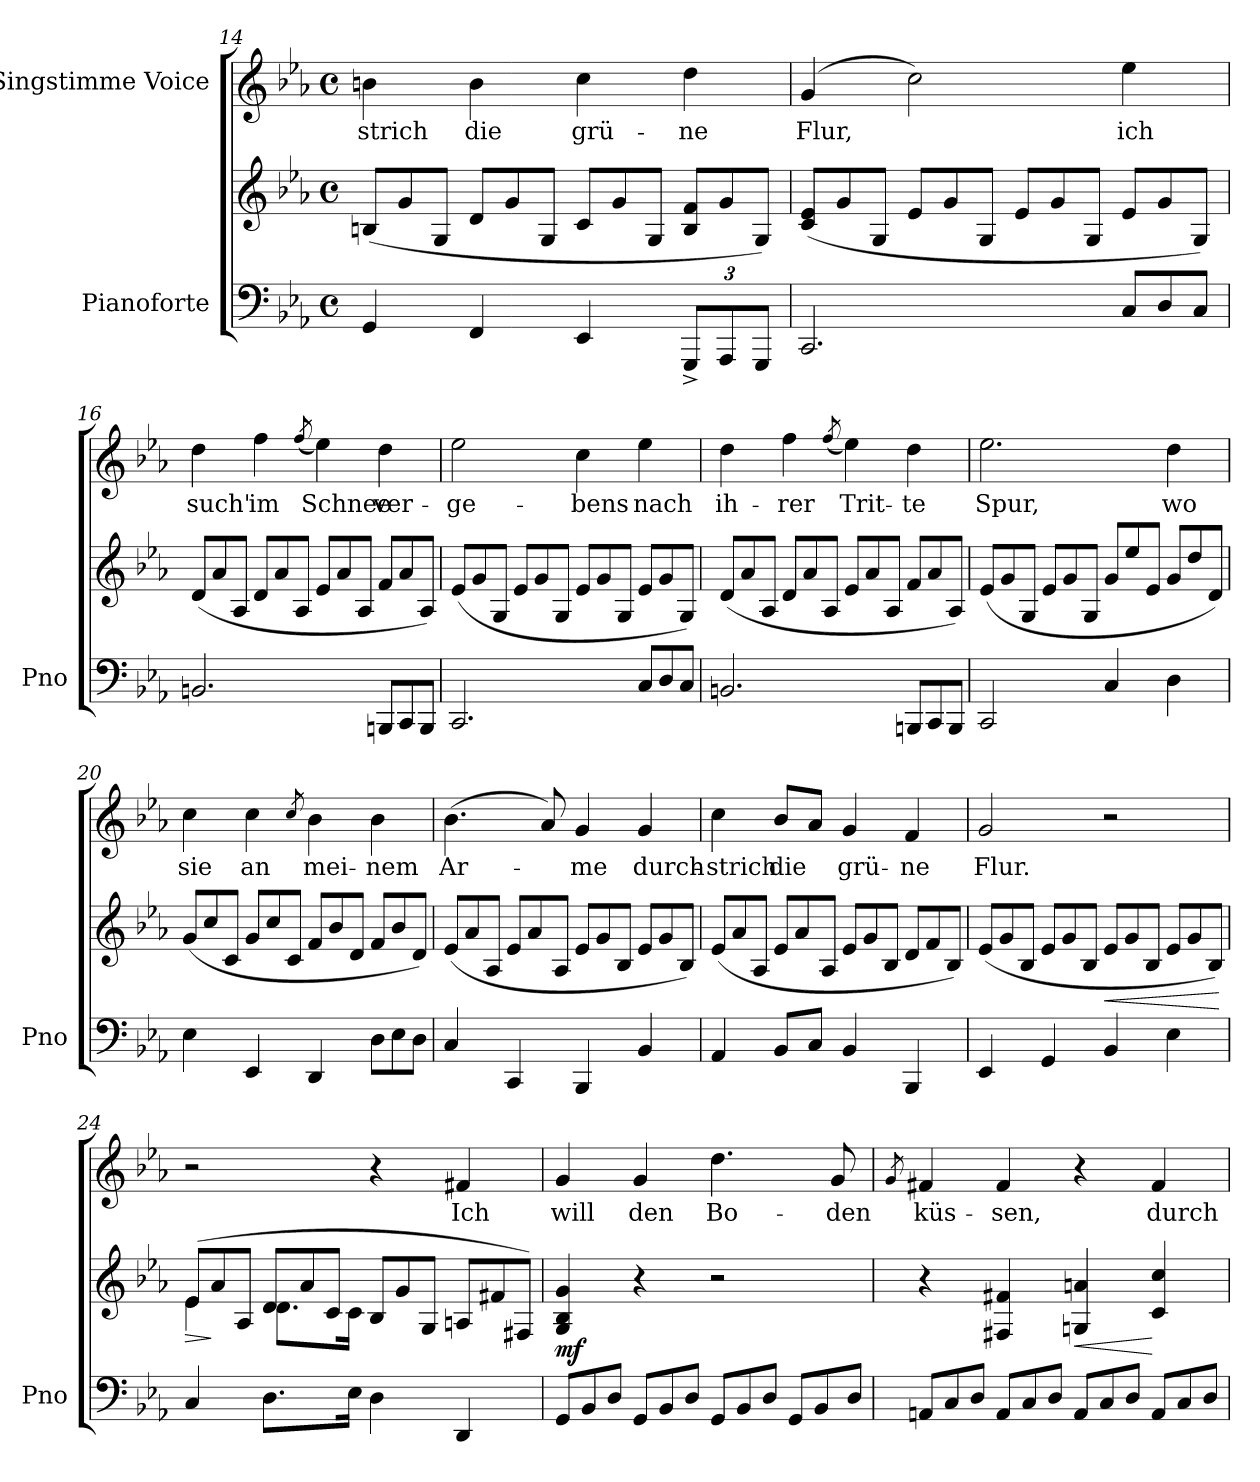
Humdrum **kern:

**kern	**kern	**dynam	**kern	**text
*part2	*part2	*part2	*part1	*part1
*staff3	*staff2	*staff2/3	*staff1	*staff1
*I"Pianoforte	*	*	*I"Singstimme Voice	*
*I'Pno	*	*	*	*
*clefF4	*clefG2	*	*clefG2	*
*k[b-e-a-]	*k[b-e-a-]	*	*k[b-e-a-]	*
*M4/4	*M4/4	*	*M4/4	*
*met(c)	*met(c)	*	*met(c)	*
*	*Xtuplet	*	*	*
=14	=14	=14	=14	=14
!	!	!	!	!LO:LY:b
4GG/	(<12Bn/L	.	4bn\	-strich
.	12g/	.	.	.
.	12G/J	.	.	.
!	!	!	!	!LO:LY:b
4FF/	12d/L	.	4b\	die
.	12g/	.	.	.
.	12G/J	.	.	.
!	!	!	!	!LO:LY:b
4EE-/	12c/L	.	4cc\	grü-
.	12g/	.	.	.
.	12G/J	.	.	.
*Xbrackettup	*	*	*	*
!	!	!	!	!LO:LY:b
12GGG^/L	12B/ 12f/L	.	4dd\	-ne
12AAA-/	12g/	.	.	.
12GGG/J	12G/J)	.	.	.
=15	=15	=15	=15	=15
!	!	!	!	!LO:LY:b
2.CC/	(<12c/ 12e-/L	.	(>4g/	Flur,
.	12g/	.	.	.
.	12G/J	.	.	.
.	12e-/L	.	2cc\)	.
.	12g/	.	.	.
.	12G/J	.	.	.
.	12e-/L	.	.	.
.	12g/	.	.	.
.	12G/J	.	.	.
*Xtuplet	*	*	*	*
!	!	!	!	!LO:LY:b
12C/L	12e-/L	.	4ee-\	ich
12D/	12g/	.	.	.
12C/J	12G/J)	.	.	.
!!LO:LB:g=z
=16	=16	=16	=16	=16
!	!	!	!	!LO:LY:b
2.BBn/	(<12d/L	.	4dd\	such'
.	12a-/	.	.	.
.	12A-/J	.	.	.
!	!	!	!	!LO:LY:b
.	12d/L	.	4ff\	im
.	12a-/	.	.	.
.	12A-/J	.	.	.
.	.	.	(<8qff/	.
!	!	!	!	!LO:LY:b
.	12e-/L	.	4ee-\)	Schnee
.	12a-/	.	.	.
.	12A-/J	.	.	.
!	!	!	!	!LO:LY:b
12BBBn/L	12f/L	.	4dd\	ver-
12CC/	12a-/	.	.	.
12BBB/J	12A-/J)	.	.	.
=17	=17	=17	=17	=17
!	!	!	!	!LO:LY:b
2.CC/	(<12e-/L	.	2ee-\	-ge-
.	12g/	.	.	.
.	12G/J	.	.	.
.	12e-/L	.	.	.
.	12g/	.	.	.
.	12G/J	.	.	.
!	!	!	!	!LO:LY:b
.	12e-/L	.	4cc\	-bens
.	12g/	.	.	.
.	12G/J	.	.	.
!	!	!	!	!LO:LY:b
12C/L	12e-/L	.	4ee-\	nach
12D/	12g/	.	.	.
12C/J	12G/J)	.	.	.
=18	=18	=18	=18	=18
!	!	!	!	!LO:LY:b
2.BBn/	(<12d/L	.	4dd\	ih-
.	12a-/	.	.	.
.	12A-/J	.	.	.
!	!	!	!	!LO:LY:b
.	12d/L	.	4ff\	-rer
.	12a-/	.	.	.
.	12A-/J	.	.	.
.	.	.	(<8qff/	.
!	!	!	!	!LO:LY:b
.	12e-/L	.	4ee-\)	Trit-
.	12a-/	.	.	.
.	12A-/J	.	.	.
!	!	!	!	!LO:LY:b
12BBBn/L	12f/L	.	4dd\	-te
12CC/	12a-/	.	.	.
12BBB/J	12A-/J)	.	.	.
=19	=19	=19	=19	=19
!	!	!	!	!LO:LY:b
2CC/	(<12e-/L	.	2.ee-\	Spur,
.	12g/	.	.	.
.	12G/J	.	.	.
.	12e-/L	.	.	.
.	12g/	.	.	.
.	12G/J	.	.	.
4C/	12g/L	.	.	.
.	12ee-/	.	.	.
.	12e-/J	.	.	.
!	!	!	!	!LO:LY:b
4D\	12g/L	.	4dd\	wo
.	12dd/	.	.	.
.	12d/J)	.	.	.
!!LO:LB:g=z
=20	=20	=20	=20	=20
!	!	!	!	!LO:LY:b
4E-\	(<12g/L	.	4cc\	sie
.	12cc/	.	.	.
.	12c/J	.	.	.
!	!	!	!	!LO:LY:b
4EE-/	12g/L	.	4cc\	an
.	12cc/	.	.	.
.	12c/J	.	.	.
.	.	.	8qcc/	.
!	!	!	!	!LO:LY:b
4DD/	12f/L	.	4b-\	mei-
.	12b-/	.	.	.
.	12d/J	.	.	.
!	!	!	!	!LO:LY:b
12D\L	12f/L	.	4b-\	-nem
12E-\	12b-/	.	.	.
12D\J	12d/J)	.	.	.
=21	=21	=21	=21	=21
!	!	!	!	!LO:LY:b
4C/	(<12e-/L	.	(>4.b-\	Ar-
.	12a-/	.	.	.
.	12A-/J	.	.	.
4CC/	12e-/L	.	.	.
.	12a-/	.	.	.
.	.	.	8a-/)	.
.	12A-/J	.	.	.
!	!	!	!	!LO:LY:b
4BBB-/	12e-/L	.	4g/	-me
.	12g/	.	.	.
.	12B-/J	.	.	.
!	!	!	!	!LO:LY:b
4BB-/	12e-/L	.	4g/	durch-
.	12g/	.	.	.
.	12B-/J)	.	.	.
=22	=22	=22	=22	=22
!	!	!	!	!LO:LY:b
4AA-/	(<12e-/L	.	4cc\	-strich
.	12a-/	.	.	.
.	12A-/J	.	.	.
!	!	!	!	!LO:LY:b
8BB-/L	12e-/L	.	8b-/L	die
.	12a-/	.	.	.
8C/J	.	.	8a-/J	.
.	12A-/J	.	.	.
!	!	!	!	!LO:LY:b
4BB-/	12e-/L	.	4g/	grü-
.	12g/	.	.	.
.	12B-/J	.	.	.
!	!	!	!	!LO:LY:b
4BBB-/	12d/L	.	4f/	-ne
.	12f/	.	.	.
.	12B-/J)	.	.	.
=23	=23	=23	=23	=23
!	!	!	!	!LO:LY:b
4EE-/	(<12e-/L	.	2g/	Flur.
.	12g/	.	.	.
.	12B-/J	.	.	.
4GG/	12e-/L	.	.	.
.	12g/	.	.	.
.	12B-/J	.	.	.
!	!	!LO:HP:b	!	!
4BB-/	12e-/L	<	2r	.
.	12g/	.	.	.
.	12B-/J	.	.	.
4E-\	12e-/L	.	.	.
.	12g/	.	.	.
.	12B-/J)	.	.	.
.	.	[	.	.
!!LO:LB:g=z
=24	=24	=24	=24	=24
!	!	!LO:HP:b	!	!
*	*^	*	*	*
4C/	(<12e-/L	4e-\	>	2r	.
.	12a-/	.	]	.	.
.	12A-/J	.	.	.	.
8.D\L	12d/L	8.d\L	.	.	.
.	12a-/	.	.	.	.
.	12c/J	.	.	.	.
16E-\Jk	.	16c\Jk	.	.	.
4D\	12B-/L	2ryy	.	4r	.
.	12g/	.	.	.	.
.	12G/J	.	.	.	.
!	!	!	!	!	!LO:LY:b
4DD/	12An/L	.	.	4f#X/	Ich
.	12f#X/	.	.	.	.
.	12F#X/J)	.	.	.	.
*	*v	*v	*	*	*
=25	=25	=25	=25	=25
!	!	!LO:DY:a=2	!	!LO:LY:b
12GG/L	4G/ 4B-/ 4g/	mf	4g/	will
12BB-/	.	.	.	.
12D/J	.	.	.	.
!	!	!	!	!LO:LY:b
12GG/L	4r	.	4g/	den
12BB-/	.	.	.	.
12D/J	.	.	.	.
!	!	!	!	!LO:LY:b
12GG/L	2r	.	4.dd\	Bo-
12BB-/	.	.	.	.
12D/J	.	.	.	.
12GG/L	.	.	.	.
12BB-/	.	.	.	.
!	!	!	!	!LO:LY:b
.	.	.	8g/	-den
12D/J	.	.	.	.
=26	=26	=26	=26	=26
.	.	.	8qg/	.
!	!	!	!	!LO:LY:b
12AAn/L	4r	.	4f#X/	küs-
12C/	.	.	.	.
12D/J	.	.	.	.
!	!	!	!	!LO:LY:b
12AA/L	4F#X/ 4f#X/	.	4f#/	-sen,
12C/	.	.	.	.
12D/J	.	.	.	.
!	!	!LO:HP:b	!	!
12AA/L	4Gn/ 4an/	<	4r	.
12C/	.	.	.	.
12D/J	.	.	.	.
!	!	!	!	!LO:LY:b
12AA/L	4c/ 4cc/	[	4f#/	durch-
12C/	.	.	.	.
12D/J	.	.	.	.
=	=	=	=	=
*-	*-	*-	*-	*-
